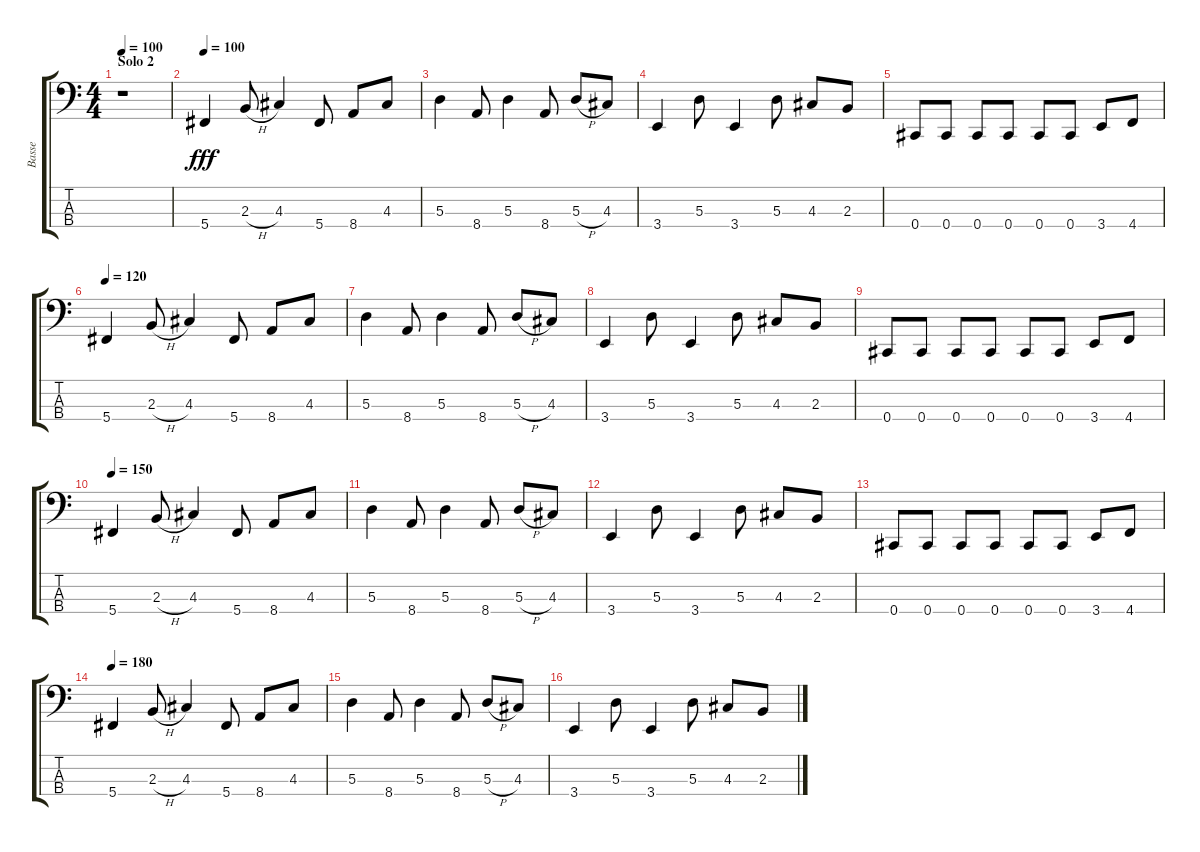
\track ("Basse" "Basse") {instrument electricbassfinger}
\staff {score tabs}
\tuning (G2 D2 A1 Db1) {hide}
\ts (4 4)
\section ("" "Solo 2")
\tempo 100
\clef f4
\ks c
r.1{dy f} |
\tempo 100
5.4.4{dy fff} 2.3{h}.8 4.3.4 5.4.8 8.4.8 4.3.8 |
5.3.4 8.4.8 5.3.4 8.4.8 5.3{h}.8 4.3.8 |
3.4.4 5.3.8 3.4.4 5.3.8 4.3.8 2.3.8 |
0.4.8 0.4.8 0.4.8 0.4.8 0.4.8 0.4.8 3.4.8 4.4.8 |
\tempo 120
5.4.4 2.3{h}.8 4.3.4 5.4.8 8.4.8 4.3.8 |
5.3.4 8.4.8 5.3.4 8.4.8 5.3{h}.8 4.3.8 |
3.4.4 5.3.8 3.4.4 5.3.8 4.3.8 2.3.8 |
0.4.8 0.4.8 0.4.8 0.4.8 0.4.8 0.4.8 3.4.8 4.4.8 |
\tempo 150
5.4.4 2.3{h}.8 4.3.4 5.4.8 8.4.8 4.3.8 |
5.3.4 8.4.8 5.3.4 8.4.8 5.3{h}.8 4.3.8 |
3.4.4 5.3.8 3.4.4 5.3.8 4.3.8 2.3.8 |
0.4.8 0.4.8 0.4.8 0.4.8 0.4.8 0.4.8 3.4.8 4.4.8 |
\tempo 180
5.4.4 2.3{h}.8 4.3.4 5.4.8 8.4.8 4.3.8 |
5.3.4 8.4.8 5.3.4 8.4.8 5.3{h}.8 4.3.8 |
3.4.4 5.3.8 3.4.4 5.3.8 4.3.8 2.3.8
